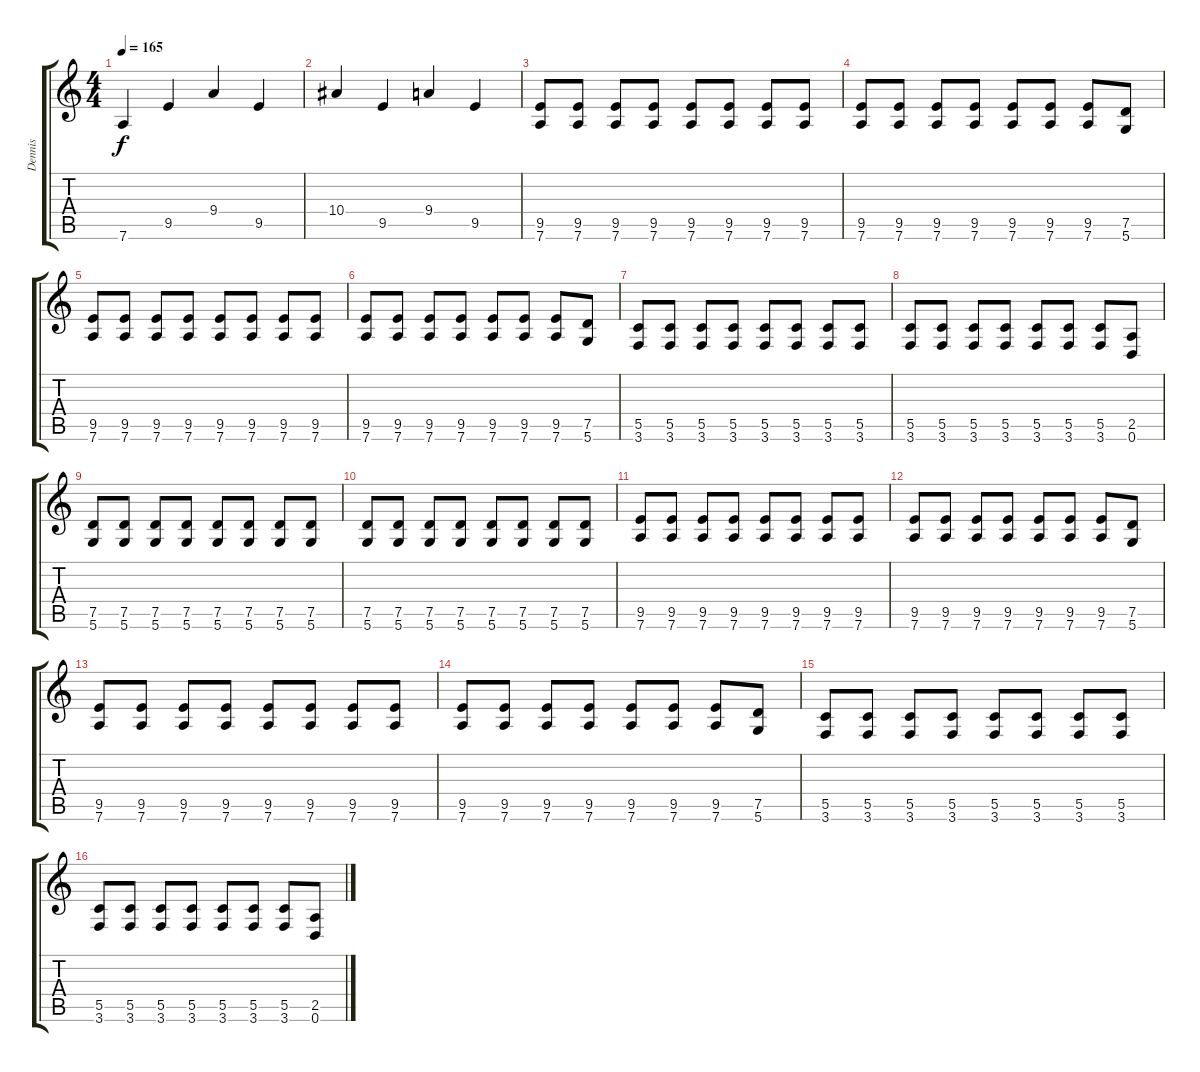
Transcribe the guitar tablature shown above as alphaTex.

\track ("Dennis" "Dennis") {instrument distortionguitar}
\staff {score tabs}
\tuning (D4 A3 F3 C3 G2 D2) {hide}
\ts (4 4)
\tempo 165
\clef g2
\ks c
7.6.4{dy f} 9.5.4 9.4.4 9.5.4 |
10.4.4 9.5.4 9.4.4 9.5.4 |
(9.5 7.6).8 (9.5 7.6).8 (9.5 7.6).8 (9.5 7.6).8 (9.5 7.6).8 (9.5 7.6).8 (9.5 7.6).8 (9.5 7.6).8 |
(9.5 7.6).8 (9.5 7.6).8 (9.5 7.6).8 (9.5 7.6).8 (9.5 7.6).8 (9.5 7.6).8 (9.5 7.6).8 (7.5 5.6).8 |
(9.5 7.6).8 (9.5 7.6).8 (9.5 7.6).8 (9.5 7.6).8 (9.5 7.6).8 (9.5 7.6).8 (9.5 7.6).8 (9.5 7.6).8 |
(9.5 7.6).8 (9.5 7.6).8 (9.5 7.6).8 (9.5 7.6).8 (9.5 7.6).8 (9.5 7.6).8 (9.5 7.6).8 (7.5 5.6).8 |
(5.5 3.6).8 (5.5 3.6).8 (5.5 3.6).8 (5.5 3.6).8 (5.5 3.6).8 (5.5 3.6).8 (5.5 3.6).8 (5.5 3.6).8 |
(5.5 3.6).8 (5.5 3.6).8 (5.5 3.6).8 (5.5 3.6).8 (5.5 3.6).8 (5.5 3.6).8 (5.5 3.6).8 (2.5 0.6).8 |
(7.5 5.6).8 (7.5 5.6).8 (7.5 5.6).8 (7.5 5.6).8 (7.5 5.6).8 (7.5 5.6).8 (7.5 5.6).8 (7.5 5.6).8 |
(7.5 5.6).8 (7.5 5.6).8 (7.5 5.6).8 (7.5 5.6).8 (7.5 5.6).8 (7.5 5.6).8 (7.5 5.6).8 (7.5 5.6).8 |
(9.5 7.6).8 (9.5 7.6).8 (9.5 7.6).8 (9.5 7.6).8 (9.5 7.6).8 (9.5 7.6).8 (9.5 7.6).8 (9.5 7.6).8 |
(9.5 7.6).8 (9.5 7.6).8 (9.5 7.6).8 (9.5 7.6).8 (9.5 7.6).8 (9.5 7.6).8 (9.5 7.6).8 (7.5 5.6).8 |
(9.5 7.6).8 (9.5 7.6).8 (9.5 7.6).8 (9.5 7.6).8 (9.5 7.6).8 (9.5 7.6).8 (9.5 7.6).8 (9.5 7.6).8 |
(9.5 7.6).8 (9.5 7.6).8 (9.5 7.6).8 (9.5 7.6).8 (9.5 7.6).8 (9.5 7.6).8 (9.5 7.6).8 (7.5 5.6).8 |
(5.5 3.6).8 (5.5 3.6).8 (5.5 3.6).8 (5.5 3.6).8 (5.5 3.6).8 (5.5 3.6).8 (5.5 3.6).8 (5.5 3.6).8 |
(5.5 3.6).8 (5.5 3.6).8 (5.5 3.6).8 (5.5 3.6).8 (5.5 3.6).8 (5.5 3.6).8 (5.5 3.6).8 (2.5 0.6).8
